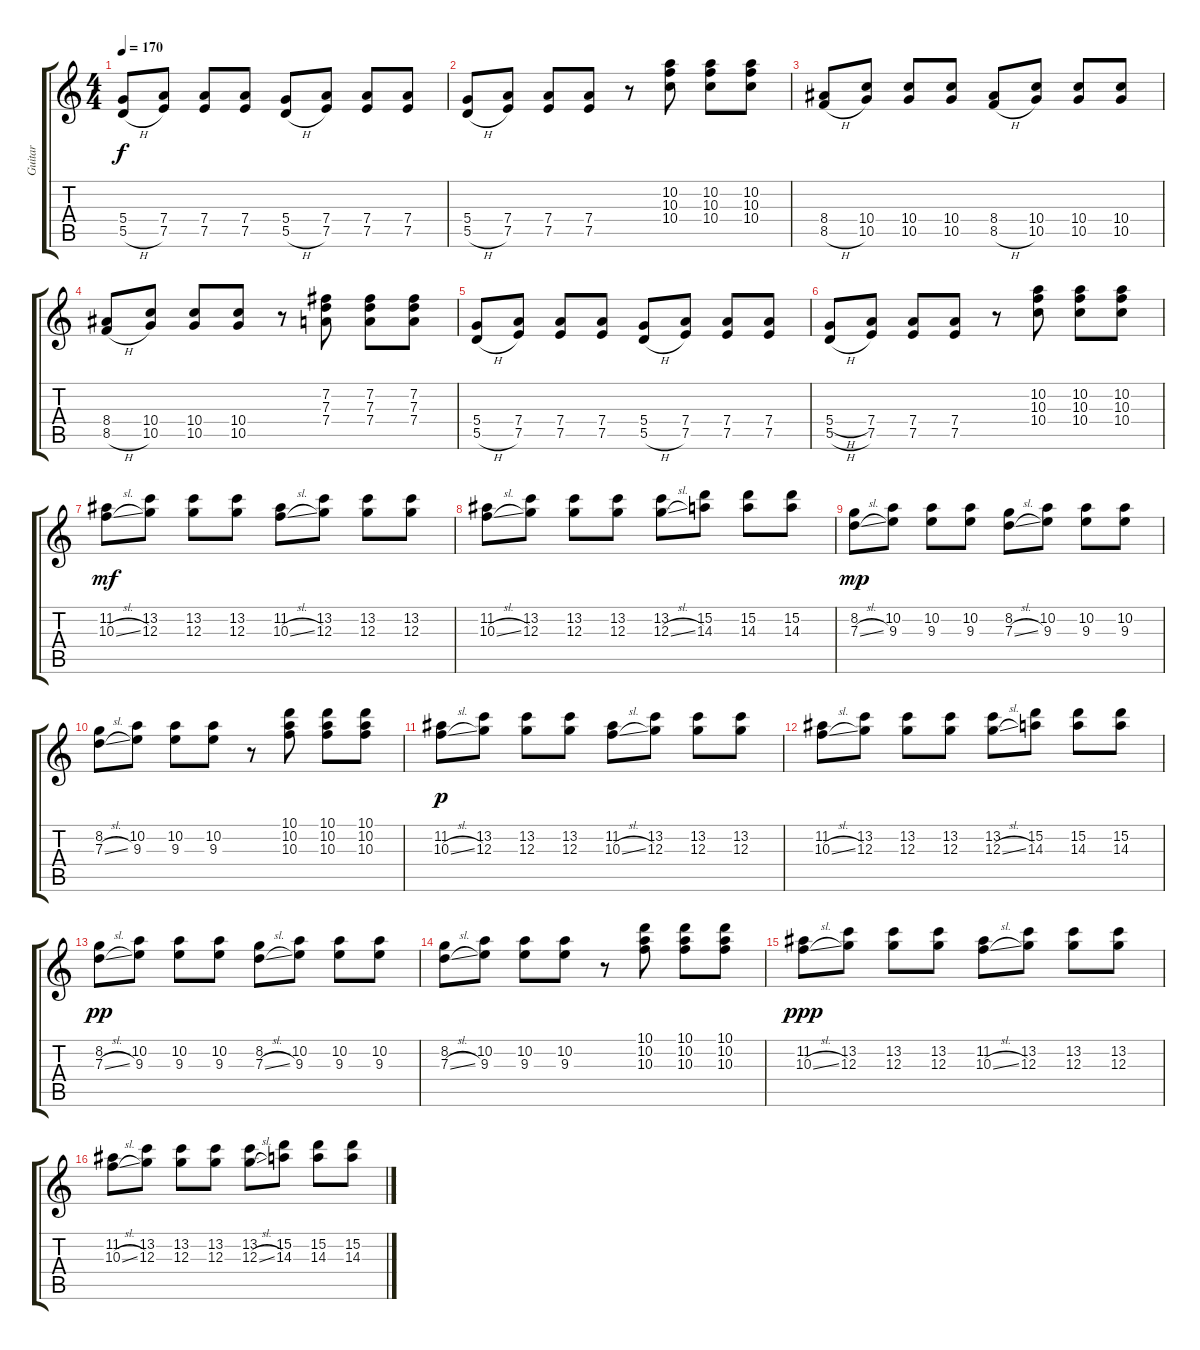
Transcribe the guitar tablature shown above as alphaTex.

\track ("Guitar" "Guitar") {instrument overdrivenguitar}
\staff {score tabs}
\tuning (E4 B3 G3 D3 A2 E2) {hide}
\ts (4 4)
\tempo 170
\clef g2
\ks c
(5.4 5.5{h}).8{dy f} (7.4 7.5).8 (7.4 7.5).8 (7.4 7.5).8 (5.4 5.5{h}).8 (7.4 7.5).8 (7.4 7.5).8 (7.4 7.5).8 |
(5.4 5.5{h}).8 (7.4 7.5).8 (7.4 7.5).8 (7.4 7.5).8 r.8 (10.2 10.3 10.4).8 (10.2 10.3 10.4).8 (10.2 10.3 10.4).8 |
(8.4 8.5{h}).8 (10.4 10.5).8 (10.4 10.5).8 (10.4 10.5).8 (8.4 8.5{h}).8 (10.4 10.5).8 (10.4 10.5).8 (10.4 10.5).8 |
(8.4 8.5{h}).8 (10.4 10.5).8 (10.4 10.5).8 (10.4 10.5).8 r.8 (7.2 7.3 7.4).8 (7.2 7.3 7.4).8 (7.2 7.3 7.4).8 |
(5.4 5.5{h}).8 (7.4 7.5).8 (7.4 7.5).8 (7.4 7.5).8 (5.4 5.5{h}).8 (7.4 7.5).8 (7.4 7.5).8 (7.4 7.5).8 |
(5.4{h} 5.5{h}).8 (7.4 7.5).8 (7.4 7.5).8 (7.4 7.5).8 r.8 (10.2 10.3 10.4).8 (10.2 10.3 10.4).8 (10.2 10.3 10.4).8 |
(11.2 10.3{sl}).8{dy mf} (13.2 12.3).8 (13.2 12.3).8 (13.2 12.3).8 (11.2 10.3{sl}).8 (13.2 12.3).8 (13.2 12.3).8 (13.2 12.3).8 |
(11.2 10.3{sl}).8 (13.2 12.3).8 (13.2 12.3).8 (13.2 12.3).8 (13.2 12.3{sl}).8 (15.2 14.3).8 (15.2 14.3).8 (15.2 14.3).8 |
(8.2 7.3{sl}).8{dy mp} (10.2 9.3).8 (10.2 9.3).8 (10.2 9.3).8 (8.2 7.3{sl}).8 (10.2 9.3).8 (10.2 9.3).8 (10.2 9.3).8 |
(8.2 7.3{sl}).8 (10.2 9.3).8 (10.2 9.3).8 (10.2 9.3).8 r.8 (10.1 10.2 10.3).8 (10.1 10.2 10.3).8 (10.1 10.2 10.3).8 |
(11.2 10.3{sl}).8{dy p} (13.2 12.3).8 (13.2 12.3).8 (13.2 12.3).8 (11.2 10.3{sl}).8 (13.2 12.3).8 (13.2 12.3).8 (13.2 12.3).8 |
(11.2 10.3{sl}).8 (13.2 12.3).8 (13.2 12.3).8 (13.2 12.3).8 (13.2 12.3{sl}).8 (15.2 14.3).8 (15.2 14.3).8 (15.2 14.3).8 |
(8.2 7.3{sl}).8{dy pp} (10.2 9.3).8 (10.2 9.3).8 (10.2 9.3).8 (8.2 7.3{sl}).8 (10.2 9.3).8 (10.2 9.3).8 (10.2 9.3).8 |
(8.2 7.3{sl}).8 (10.2 9.3).8 (10.2 9.3).8 (10.2 9.3).8 r.8 (10.1 10.2 10.3).8 (10.1 10.2 10.3).8 (10.1 10.2 10.3).8 |
(11.2 10.3{sl}).8{dy ppp} (13.2 12.3).8 (13.2 12.3).8 (13.2 12.3).8 (11.2 10.3{sl}).8 (13.2 12.3).8 (13.2 12.3).8 (13.2 12.3).8 |
(11.2 10.3{sl}).8 (13.2 12.3).8 (13.2 12.3).8 (13.2 12.3).8 (13.2 12.3{sl}).8 (15.2 14.3).8 (15.2 14.3).8 (15.2 14.3).8
